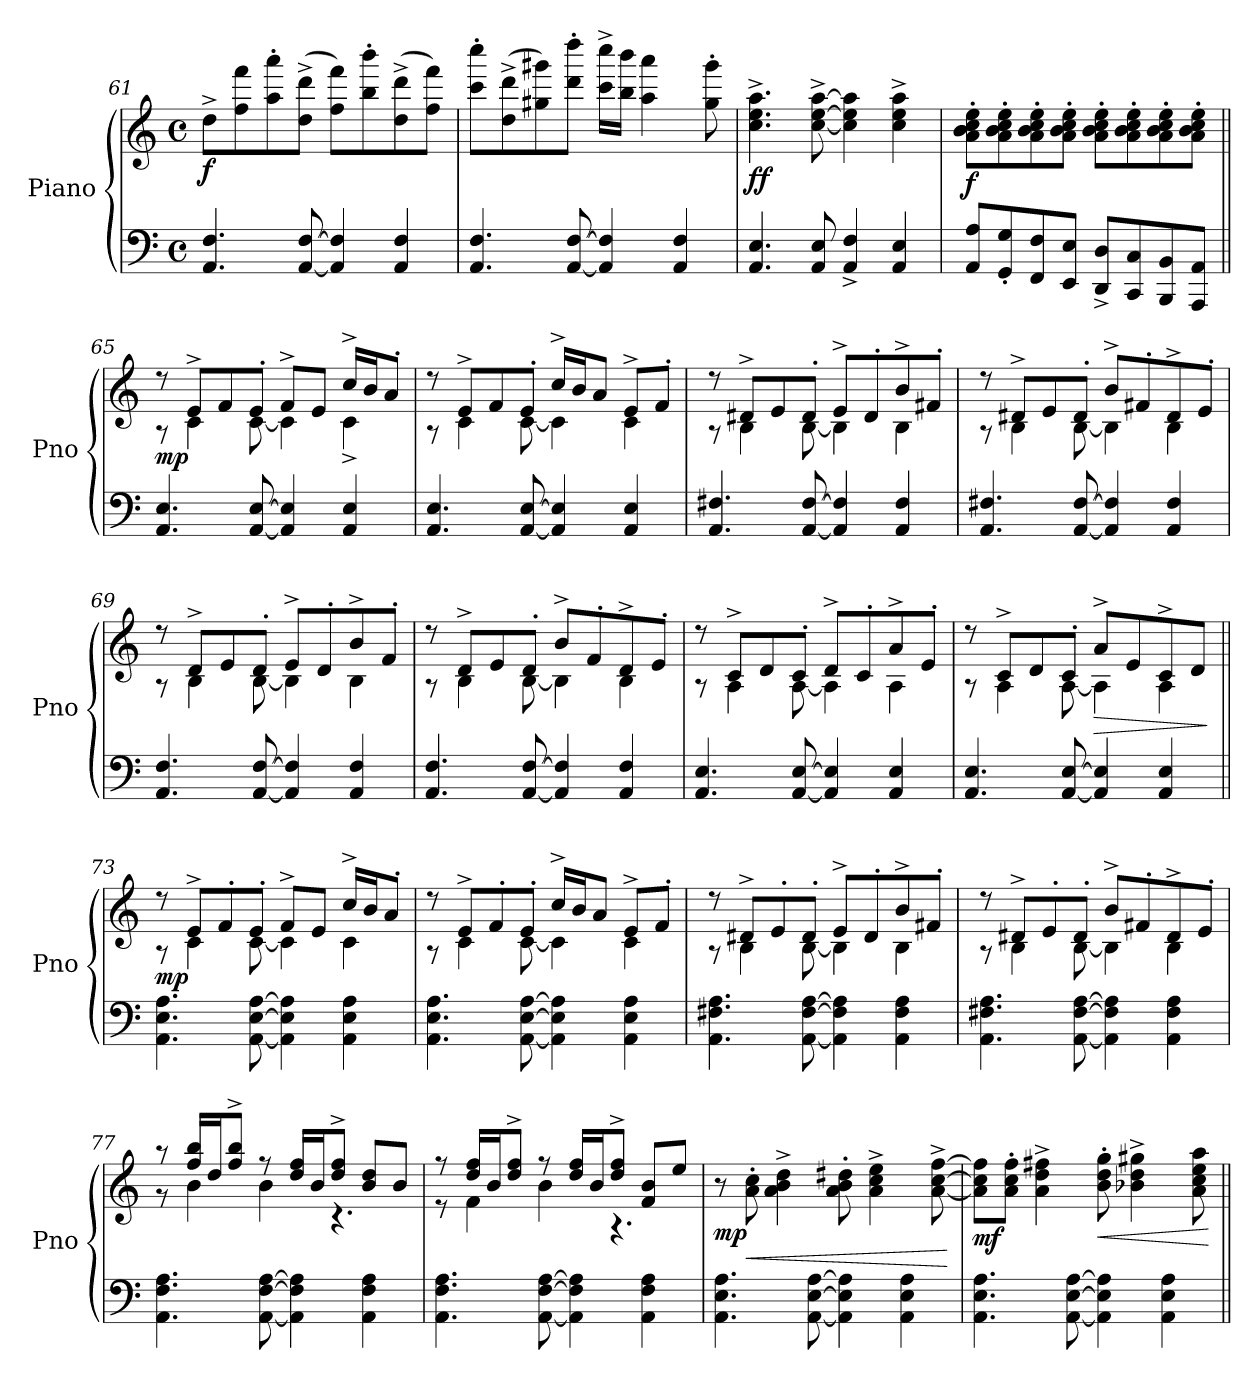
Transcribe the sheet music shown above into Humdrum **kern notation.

**kern	**kern	**dynam
*part1	*part1	*part1
*staff2	*staff1	*staff1/2
*I"Piano	*	*
*I'Pno	*	*
*clefF4	*clefG2	*
*k[]	*k[]	*
*M4/4	*M4/4	*
*met(c)	*met(c)	*
=61	=61	=61
!	!	!LO:DY:b
4.AA/ 4.F/	8dd^\L	f
.	8ff\ 8fff\	.
.	8aa\' 8aaa\'	.
[8AA/ [8F/	(>8dd\^ 8ddd\^J	.
4AA/] 4F/]	8ff\ 8fff\L)	.
.	8bb\' 8bbb\'	.
4AA/ 4F/	(>8dd\^ 8ddd\^	.
.	8ff\ 8fff\J)	.
=62	=62	=62
4.AA/ 4.F/	8ccc\' 8cccc\'L	.
.	(>8dd\^ 8ddd\^	.
.	8gg#X\ 8ggg#X\)	.
[8AA/ [8F/	8ddd\' 8dddd\'J	.
4AA/] 4F/]	16ccc\^ 16cccc\^LL	.
.	16bb\ 16bbb\JJ	.
.	4aa\ 4aaa\	.
4AA/ 4F/	.	.
.	8gg#\' 8ggg#\'	.
=63	=63	=63
!	!	!LO:DY:b
4.AA/ 4.E/	4.cc\^ 4.ee\^ 4.aa\^	ff
8AA/ 8E/	[8cc\^ [8ee\^ [8aa\^	.
4AA/^ 4F/^	4cc\] 4ee\] 4aa\]	.
4AA/ 4E/	4cc\^ 4ee\^ 4aa\^	.
!!LO:LB:g=z
=64	=64	=64
!	!	!LO:DY:b
8AA/ 8A/L	8a\' 8b\' 8cc\' 8ee\'L	f
8GG/' 8G/'	8a\' 8b\' 8cc\' 8ee\'	.
8FF/ 8F/	8a\' 8b\' 8cc\' 8ee\'	.
8EE/ 8E/J	8a\' 8b\' 8cc\' 8ee\'J	.
8DD/^ 8D/^L	8a\' 8b\' 8cc\' 8ee\'L	.
8CC/ 8C/	8a\' 8b\' 8cc\' 8ee\'	.
8BBB/ 8BB/	8a\' 8b\' 8cc\' 8ee\'	.
8AAA/ 8AA/J	8a\' 8b\' 8cc\' 8ee\'J	.
=65||	=65||	=65||
*	*^	*
!	!	!	!LO:DY:b
4.AA/ 4.E/	8r	8r	mp
.	8e^/L	4c\	.
.	8f/	.	.
[8AA/ [8E/	8e'/J	[8c\	.
4AA/] 4E/]	8f^/L	4c\]	.
.	8e/J	.	.
4AA/ 4E/	16cc^/LL	4c^\	.
.	16b/J	.	.
.	8a'/J	.	.
=66	=66	=66	=66
4.AA/ 4.E/	8r	8r	.
.	8e^/L	4c\	.
.	8f/	.	.
[8AA/ [8E/	8e'/J	[8c\	.
4AA/] 4E/]	16cc^/LL	4c\]	.
.	16b/J	.	.
.	8a/J	.	.
4AA/ 4E/	8e^/L	4c\	.
.	8f'/J	.	.
=67	=67	=67	=67
4.AA/ 4.F#X/	8r	8r	.
.	8d#X^/L	4B\	.
.	8e/	.	.
[8AA/ [8F#/	8d#'/J	[8B\	.
4AA/] 4F#/]	8e^/L	4B\]	.
.	8d#'/	.	.
4AA/ 4F#/	8b^/	4B\	.
.	8f#X'/J	.	.
!!LO:LB:g=z	!!
=68	=68	=68	=68
4.AA/ 4.F#X/	8r	8r	.
.	8d#X^/L	4B\	.
.	8e/	.	.
[8AA/ [8F#/	8d#'/J	[8B\	.
4AA/] 4F#/]	8b^/L	4B\]	.
.	8f#X'/	.	.
4AA/ 4F#/	8d#^/	4B\	.
.	8e'/J	.	.
=69	=69	=69	=69
4.AA/ 4.F/	8r	8r	.
.	8d^/L	4B\	.
.	8e/	.	.
[8AA/ [8F/	8d'/J	[8B\	.
4AA/] 4F/]	8e^/L	4B\]	.
.	8d'/	.	.
4AA/ 4F/	8b^/	4B\	.
.	8f'/J	.	.
=70	=70	=70	=70
4.AA/ 4.F/	8r	8r	.
.	8d^/L	4B\	.
.	8e/	.	.
[8AA/ [8F/	8d'/J	[8B\	.
4AA/] 4F/]	8b^/L	4B\]	.
.	8f'/	.	.
4AA/ 4F/	8d^/	4B\	.
.	8e'/J	.	.
=71	=71	=71	=71
4.AA/ 4.E/	8r	8r	.
.	8c^/L	4A\	.
.	8d/	.	.
[8AA/ [8E/	8c'/J	[8A\	.
4AA/] 4E/]	8d^/L	4A\]	.
.	8c'/	.	.
4AA/ 4E/	8a^/	4A\	.
.	8e'/J	.	.
=72	=72	=72	=72
4.AA/ 4.E/	8r	8r	.
.	8c^/L	4A\	.
.	8d/	.	.
[8AA/ [8E/	8c'/J	[8A\	.
!	!	!	!LO:HP:b
4AA/] 4E/]	8a^/L	4A\]	>
.	8e/	.	.
4AA/ 4E/	8c^/	4A\	.
.	8d/J	.	.
*	*v	*v	*
.	.	]
!!LO:LB:g=z
=73||	=73||	=73||
*	*^	*
!	!	!	!LO:DY:b
4.AA\ 4.E\ 4.A\	8r	8r	mp
.	8e^/L	4c\	.
.	8f'/	.	.
[8AA\ [8E\ [8A\	8e'/J	[8c\	.
4AA\] 4E\] 4A\]	8f^/L	4c\]	.
.	8e/J	.	.
4AA\ 4E\ 4A\	16cc^/LL	4c\	.
.	16b/J	.	.
.	8a'/J	.	.
=74	=74	=74	=74
4.AA\ 4.E\ 4.A\	8r	8r	.
.	8e^/L	4c\	.
.	8f'/	.	.
[8AA\ [8E\ [8A\	8e'/J	[8c\	.
4AA\] 4E\] 4A\]	16cc^/LL	4c\]	.
.	16b/J	.	.
.	8a/J	.	.
4AA\ 4E\ 4A\	8e^/L	4c\	.
.	8f'/J	.	.
=75	=75	=75	=75
4.AA\ 4.F#X\ 4.A\	8r	8r	.
.	8d#X^/L	4B\	.
.	8e'/	.	.
[8AA\ [8F#\ [8A\	8d#'/J	[8B\	.
4AA\] 4F#\] 4A\]	8e^/L	4B\]	.
.	8d#'/	.	.
4AA\ 4F#\ 4A\	8b^/	4B\	.
.	8f#X'/J	.	.
=76	=76	=76	=76
4.AA\ 4.F#X\ 4.A\	8r	8r	.
.	8d#X^/L	4B\	.
.	8e'/	.	.
[8AA\ [8F#\ [8A\	8d#'/J	[8B\	.
4AA\] 4F#\] 4A\]	8b^/L	4B\]	.
.	8f#X'/	.	.
4AA\ 4F#\ 4A\	8d#^/	4B\	.
.	8e'/J	.	.
=77	=77	=77	=77
4.AA\ 4.F\ 4.A\	8r	8r	.
.	16ff/ 16bb/LL	4b\	.
.	16dd/J	.	.
.	8ff/^ 8bb/^J	.	.
[8AA\ [8F\ [8A\	8r	4b\	.
4AA\] 4F\] 4A\]	16dd/ 16ff/LL	.	.
.	16b/J	.	.
.	8dd/^ 8ff/^J	4.r	.
4AA\ 4F\ 4A\	8b/ 8dd/L	.	.
.	8b/J	.	.
!!LO:LB:g=z	!!
=78	=78	=78	=78
4.AA\ 4.F\ 4.A\	8r	8r	.
.	16dd/ 16ff/LL	4f\	.
.	16b/J	.	.
.	8dd/^ 8ff/^J	.	.
[8AA\ [8F\ [8A\	8r	4b\	.
4AA\] 4F\] 4A\]	16dd/ 16ff/LL	.	.
.	16b/J	.	.
.	8dd/^ 8ff/^J	4.r	.
4AA\ 4F\ 4A\	8f/ 8b/L	.	.
.	8ee/J	.	.
*	*v	*v	*
=79	=79	=79
!	!	!LO:DY:b
4.AA\ 4.E\ 4.A\	8r	mp
!	!	!LO:HP:b
.	8a\' 8cc\'	<
.	4a\^ 4b\^ 4dd\^	.
[8AA\ [8E\ [8A\	.	.
4AA\] 4E\] 4A\]	8a\' 8b\' 8dd#X\'	.
.	4a\^ 4cc\^ 4ee\^	.
4AA\ 4E\ 4A\	.	.
.	[8a\^ [8cc\^ [8ff\^	.
.	.	[
=80	=80	=80
!	!	!LO:DY:b
4.AA\ 4.E\ 4.A\	8a\] 8cc\] 8ff\]L	mf
.	8a\' 8cc\' 8ff\'J	.
.	4a\^ 4dd\^ 4ff#X\^	.
[8AA\ [8E\ [8A\	.	.
!	!	!LO:HP:b
4AA\] 4E\] 4A\]	8b\' 8dd\' 8gg\'	<
.	4b-X\^ 4dd\^ 4gg#X\^	.
4AA\ 4E\ 4A\	.	.
.	8a\ 8cc\ 8ee\ 8aa\	.
.	.	[
=||	=||	=||
*-	*-	*-
